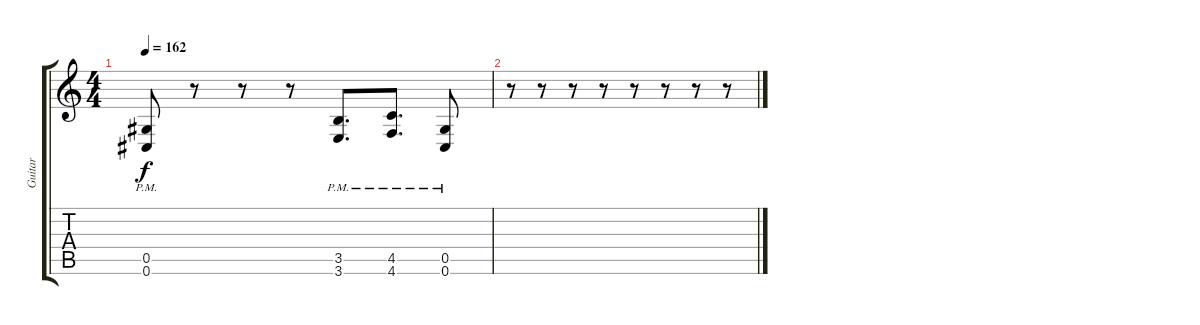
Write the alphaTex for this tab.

\track ("Guitar" "Guitar") {instrument distortionguitar}
\staff {score tabs}
\tuning (Eb4 Bb3 Gb3 Db3 Ab2 Db2) {hide}
\ts (4 4)
\tempo 162
\clef g2
\ks c
(0.5{pm} 0.6{pm}).8{dy f} r.8 r.8 r.8 (3.5{pm} 3.6{pm}).8{d} (4.5{pm} 4.6{pm}).8{d} (0.5{pm} 0.6{pm}).8 |
r.8 r.8 r.8 r.8 r.8 r.8 r.8 r.8
